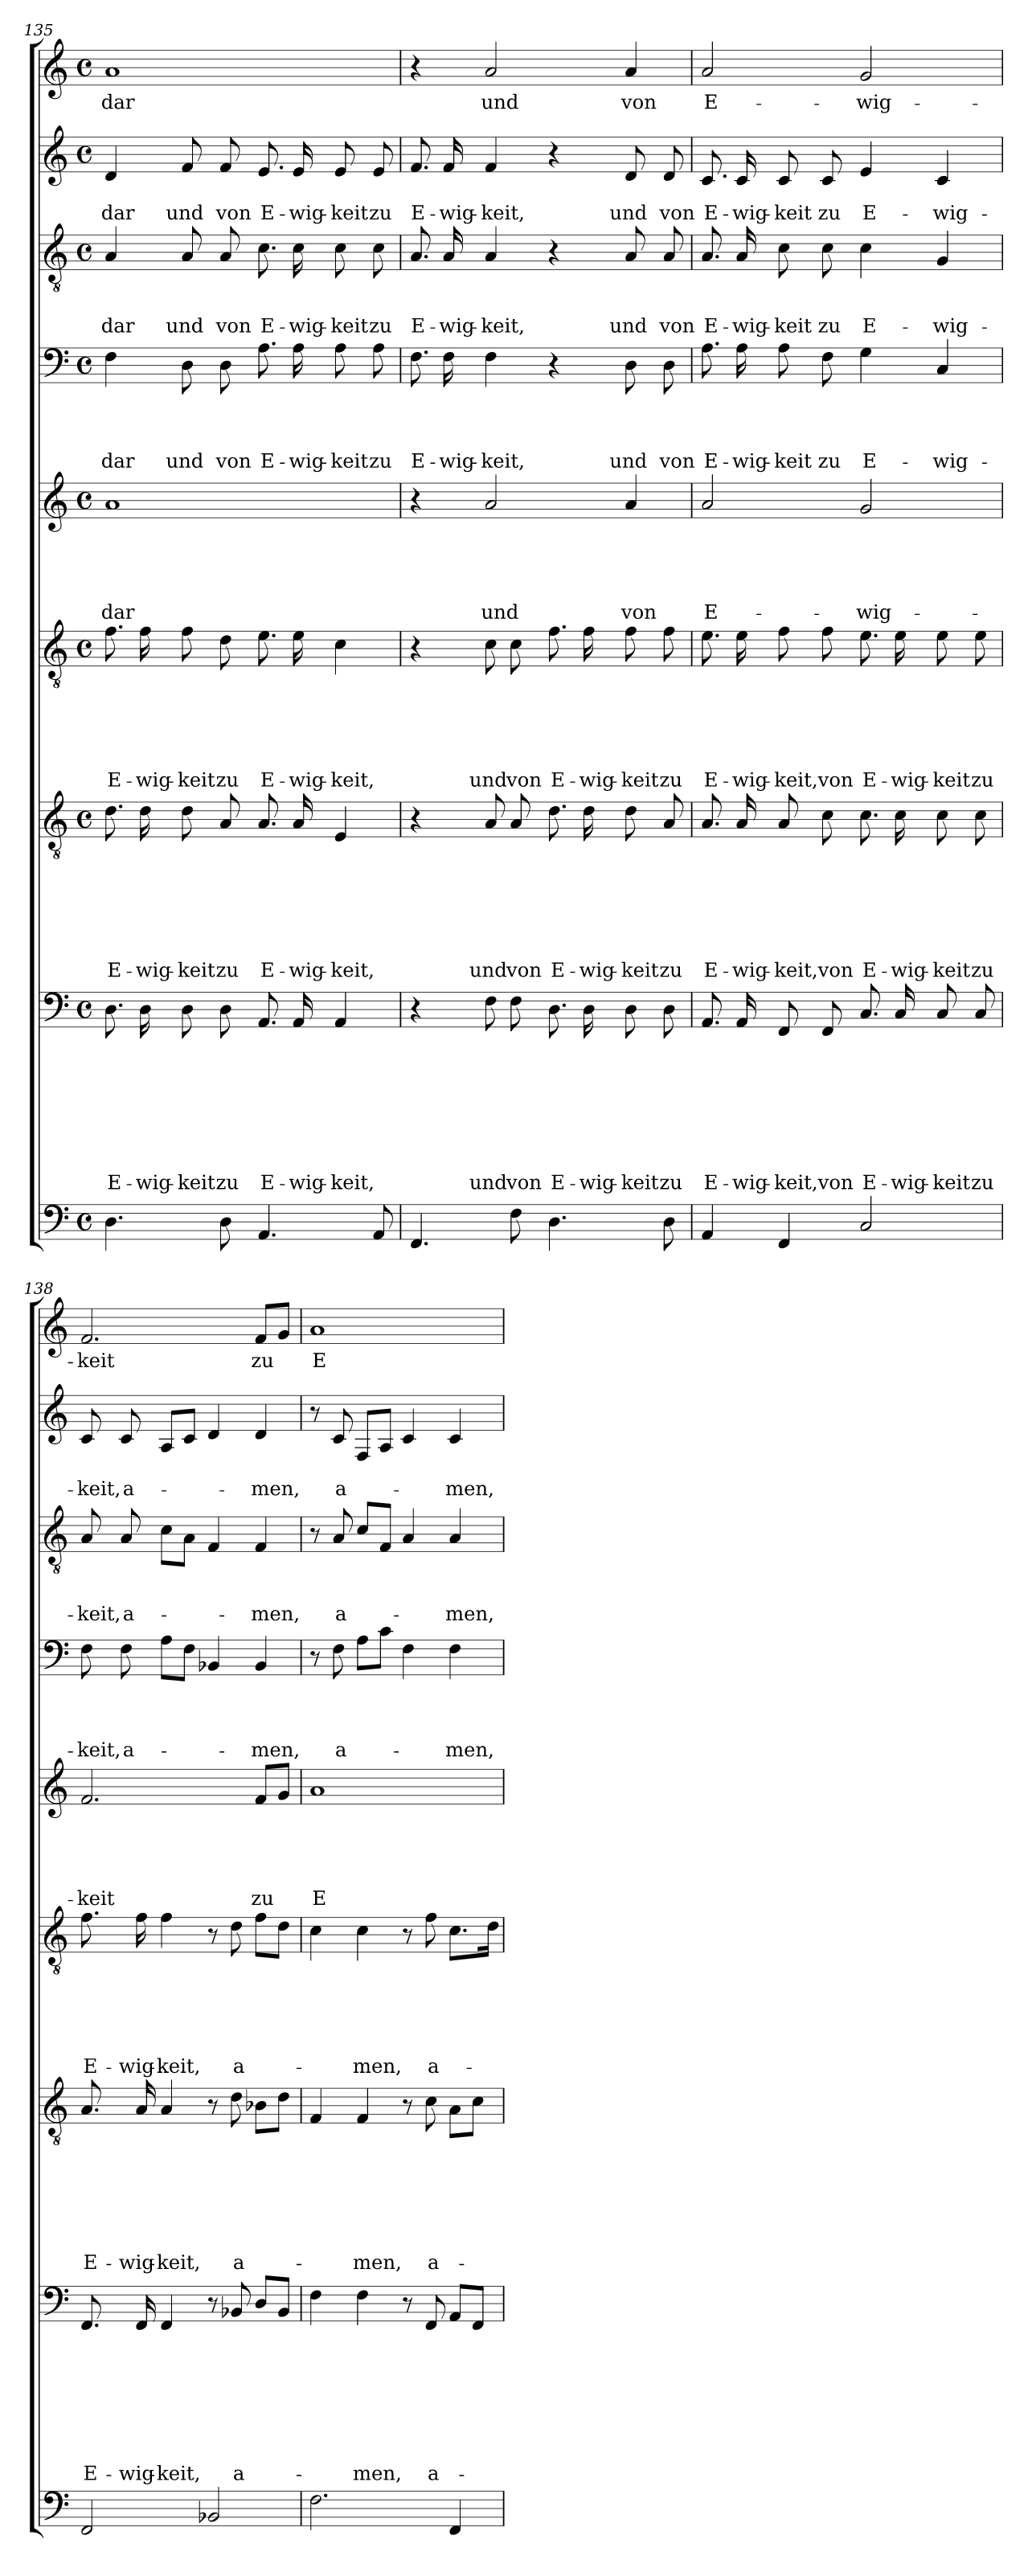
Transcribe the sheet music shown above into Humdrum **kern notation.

**kern	**kern	**text	**text	**text	**text	**text	**text	**text	**text	**kern	**text	**text	**text	**text	**text	**text	**text	**kern	**text	**text	**text	**text	**text	**text	**kern	**text	**text	**text	**text	**text	**kern	**text	**text	**text	**text	**kern	**text	**text	**text	**kern	**text	**text	**kern	**text
*part9	*part8	*part8	*part8	*part8	*part8	*part8	*part8	*part8	*part8	*part7	*part7	*part7	*part7	*part7	*part7	*part7	*part7	*part6	*part6	*part6	*part6	*part6	*part6	*part6	*part5	*part5	*part5	*part5	*part5	*part5	*part4	*part4	*part4	*part4	*part4	*part3	*part3	*part3	*part3	*part2	*part2	*part2	*part1	*part1
*staff9	*staff8	*staff8	*staff8	*staff8	*staff8	*staff8	*staff8	*staff8	*staff8	*staff7	*staff7	*staff7	*staff7	*staff7	*staff7	*staff7	*staff7	*staff6	*staff6	*staff6	*staff6	*staff6	*staff6	*staff6	*staff5	*staff5	*staff5	*staff5	*staff5	*staff5	*staff4	*staff4	*staff4	*staff4	*staff4	*staff3	*staff3	*staff3	*staff3	*staff2	*staff2	*staff2	*staff1	*staff1
*clefF4	*clefF4	*	*	*	*	*	*	*	*	*clefGv2	*	*	*	*	*	*	*	*clefGv2	*	*	*	*	*	*	*clefG2	*	*	*	*	*	*clefF4	*	*	*	*	*clefGv2	*	*	*	*clefG2	*	*	*clefG2	*
*k[]	*k[]	*	*	*	*	*	*	*	*	*k[]	*	*	*	*	*	*	*	*k[]	*	*	*	*	*	*	*k[]	*	*	*	*	*	*k[]	*	*	*	*	*k[]	*	*	*	*k[]	*	*	*k[]	*
*C:	*C:	*	*	*	*	*	*	*	*	*C:	*	*	*	*	*	*	*	*C:	*	*	*	*	*	*	*C:	*	*	*	*	*	*C:	*	*	*	*	*C:	*	*	*	*C:	*	*	*C:	*
*M4/4	*M4/4	*	*	*	*	*	*	*	*	*M4/4	*	*	*	*	*	*	*	*M4/4	*	*	*	*	*	*	*M4/4	*	*	*	*	*	*M4/4	*	*	*	*	*M4/4	*	*	*	*M4/4	*	*	*M4/4	*
*met(c)	*met(c)	*	*	*	*	*	*	*	*	*met(c)	*	*	*	*	*	*	*	*met(c)	*	*	*	*	*	*	*met(c)	*	*	*	*	*	*met(c)	*	*	*	*	*met(c)	*	*	*	*met(c)	*	*	*met(c)	*
=135	=135	=135	=135	=135	=135	=135	=135	=135	=135	=135	=135	=135	=135	=135	=135	=135	=135	=135	=135	=135	=135	=135	=135	=135	=135	=135	=135	=135	=135	=135	=135	=135	=135	=135	=135	=135	=135	=135	=135	=135	=135	=135	=135	=135
!	!	!	!	!	!	!	!	!	!LO:LY:b	!	!	!	!	!	!	!	!LO:LY:b	!	!	!	!	!	!	!LO:LY:b	!	!	!	!	!	!LO:LY:b	!	!	!	!	!LO:LY:b	!	!	!	!LO:LY:b	!	!	!LO:LY:b	!	!LO:LY:b
4.D\	8.D\	.	.	.	.	.	.	.	E-	8.d\	.	.	.	.	.	.	E-	8.f\	.	.	.	.	.	E-	1a	.	.	.	.	-dar	4F\	.	.	.	-dar	4A/	.	.	-dar	4d/	.	-dar	1a	-dar
!	!	!	!	!	!	!	!	!	!LO:LY:b	!	!	!	!	!	!	!	!LO:LY:b	!	!	!	!	!	!	!LO:LY:b	!	!	!	!	!	!	!	!	!	!	!	!	!	!	!	!	!	!	!	!
.	16D\	.	.	.	.	.	.	.	-wig-	16d\	.	.	.	.	.	.	-wig-	16f\	.	.	.	.	.	-wig-	.	.	.	.	.	.	.	.	.	.	.	.	.	.	.	.	.	.	.	.
!	!	!	!	!	!	!	!	!	!LO:LY:b	!	!	!	!	!	!	!	!LO:LY:b	!	!	!	!	!	!	!LO:LY:b	!	!	!	!	!	!	!	!	!	!	!LO:LY:b	!	!	!	!LO:LY:b	!	!	!LO:LY:b	!	!
.	8D\	.	.	.	.	.	.	.	-keit	8d\	.	.	.	.	.	.	-keit	8f\	.	.	.	.	.	-keit	.	.	.	.	.	.	8D\	.	.	.	und	8A/	.	.	und	8f/	.	und	.	.
!	!	!	!	!	!	!	!	!	!LO:LY:b	!	!	!	!	!	!	!	!LO:LY:b	!	!	!	!	!	!	!LO:LY:b	!	!	!	!	!	!	!	!	!	!	!LO:LY:b	!	!	!	!LO:LY:b	!	!	!LO:LY:b	!	!
8D\	8D\	.	.	.	.	.	.	.	zu	8A/	.	.	.	.	.	.	zu	8d\	.	.	.	.	.	zu	.	.	.	.	.	.	8D\	.	.	.	von	8A/	.	.	von	8f/	.	von	.	.
!	!	!	!	!	!	!	!	!	!LO:LY:b	!	!	!	!	!	!	!	!LO:LY:b	!	!	!	!	!	!	!LO:LY:b	!	!	!	!	!	!	!	!	!	!	!LO:LY:b	!	!	!	!LO:LY:b	!	!	!LO:LY:b	!	!
4.AA/	8.AA/	.	.	.	.	.	.	.	E-	8.A/	.	.	.	.	.	.	E-	8.e\	.	.	.	.	.	E-	.	.	.	.	.	.	8.A\	.	.	.	E-	8.c\	.	.	E-	8.e/	.	E-	.	.
!	!	!	!	!	!	!	!	!	!LO:LY:b	!	!	!	!	!	!	!	!LO:LY:b	!	!	!	!	!	!	!LO:LY:b	!	!	!	!	!	!	!	!	!	!	!LO:LY:b	!	!	!	!LO:LY:b	!	!	!LO:LY:b	!	!
.	16AA/	.	.	.	.	.	.	.	-wig-	16A/	.	.	.	.	.	.	-wig-	16e\	.	.	.	.	.	-wig-	.	.	.	.	.	.	16A\	.	.	.	-wig-	16c\	.	.	-wig-	16e/	.	-wig-	.	.
!	!	!	!	!	!	!	!	!	!LO:LY:b	!	!	!	!	!	!	!	!LO:LY:b	!	!	!	!	!	!	!LO:LY:b	!	!	!	!	!	!	!	!	!	!	!LO:LY:b	!	!	!	!LO:LY:b	!	!	!LO:LY:b	!	!
.	4AA/	.	.	.	.	.	.	.	-keit,	4E/	.	.	.	.	.	.	-keit,	4c\	.	.	.	.	.	-keit,	.	.	.	.	.	.	8A\	.	.	.	-keit	8c\	.	.	-keit	8e/	.	-keit	.	.
!	!	!	!	!	!	!	!	!	!	!	!	!	!	!	!	!	!	!	!	!	!	!	!	!	!	!	!	!	!	!	!	!	!	!	!LO:LY:b	!	!	!	!LO:LY:b	!	!	!LO:LY:b	!	!
8AA/	.	.	.	.	.	.	.	.	.	.	.	.	.	.	.	.	.	.	.	.	.	.	.	.	.	.	.	.	.	.	8A\	.	.	.	zu	8c\	.	.	zu	8e/	.	zu	.	.
!!LO:PB:g=z
=136	=136	=136	=136	=136	=136	=136	=136	=136	=136	=136	=136	=136	=136	=136	=136	=136	=136	=136	=136	=136	=136	=136	=136	=136	=136	=136	=136	=136	=136	=136	=136	=136	=136	=136	=136	=136	=136	=136	=136	=136	=136	=136	=136	=136
!	!	!	!	!	!	!	!	!	!	!	!	!	!	!	!	!	!	!	!	!	!	!	!	!	!	!	!	!	!	!	!	!	!	!	!LO:LY:b	!	!	!	!LO:LY:b	!	!	!LO:LY:b	!	!
4.FF/	4r	.	.	.	.	.	.	.	.	4r	.	.	.	.	.	.	.	4r	.	.	.	.	.	.	4r	.	.	.	.	.	8.F\	.	.	.	E-	8.A/	.	.	E-	8.f/	.	E-	4r	.
!	!	!	!	!	!	!	!	!	!	!	!	!	!	!	!	!	!	!	!	!	!	!	!	!	!	!	!	!	!	!	!	!	!	!	!LO:LY:b	!	!	!	!LO:LY:b	!	!	!LO:LY:b	!	!
.	.	.	.	.	.	.	.	.	.	.	.	.	.	.	.	.	.	.	.	.	.	.	.	.	.	.	.	.	.	.	16F\	.	.	.	-wig-	16A/	.	.	-wig-	16f/	.	-wig-	.	.
!	!	!	!	!	!	!	!	!	!LO:LY:b	!	!	!	!	!	!	!	!LO:LY:b	!	!	!	!	!	!	!LO:LY:b	!	!	!	!	!	!LO:LY:b	!	!	!	!	!LO:LY:b	!	!	!	!LO:LY:b	!	!	!LO:LY:b	!	!LO:LY:b
.	8F\	.	.	.	.	.	.	.	und	8A/	.	.	.	.	.	.	und	8c\	.	.	.	.	.	und	2a/	.	.	.	.	und	4F\	.	.	.	-keit,	4A/	.	.	-keit,	4f/	.	-keit,	2a/	und
!	!	!	!	!	!	!	!	!	!LO:LY:b	!	!	!	!	!	!	!	!LO:LY:b	!	!	!	!	!	!	!LO:LY:b	!	!	!	!	!	!	!	!	!	!	!	!	!	!	!	!	!	!	!	!
8F\	8F\	.	.	.	.	.	.	.	von	8A/	.	.	.	.	.	.	von	8c\	.	.	.	.	.	von	.	.	.	.	.	.	.	.	.	.	.	.	.	.	.	.	.	.	.	.
!	!	!	!	!	!	!	!	!	!LO:LY:b	!	!	!	!	!	!	!	!LO:LY:b	!	!	!	!	!	!	!LO:LY:b	!	!	!	!	!	!	!	!	!	!	!	!	!	!	!	!	!	!	!	!
4.D\	8.D\	.	.	.	.	.	.	.	E-	8.d\	.	.	.	.	.	.	E-	8.f\	.	.	.	.	.	E-	.	.	.	.	.	.	4r	.	.	.	.	4r	.	.	.	4r	.	.	.	.
!	!	!	!	!	!	!	!	!	!LO:LY:b	!	!	!	!	!	!	!	!LO:LY:b	!	!	!	!	!	!	!LO:LY:b	!	!	!	!	!	!	!	!	!	!	!	!	!	!	!	!	!	!	!	!
.	16D\	.	.	.	.	.	.	.	-wig-	16d\	.	.	.	.	.	.	-wig-	16f\	.	.	.	.	.	-wig-	.	.	.	.	.	.	.	.	.	.	.	.	.	.	.	.	.	.	.	.
!	!	!	!	!	!	!	!	!	!LO:LY:b	!	!	!	!	!	!	!	!LO:LY:b	!	!	!	!	!	!	!LO:LY:b	!	!	!	!	!	!LO:LY:b	!	!	!	!	!LO:LY:b	!	!	!	!LO:LY:b	!	!	!LO:LY:b	!	!LO:LY:b
.	8D\	.	.	.	.	.	.	.	-keit	8d\	.	.	.	.	.	.	-keit	8f\	.	.	.	.	.	-keit	4a/	.	.	.	.	von	8D\	.	.	.	und	8A/	.	.	und	8d/	.	und	4a/	von
!	!	!	!	!	!	!	!	!	!LO:LY:b	!	!	!	!	!	!	!	!LO:LY:b	!	!	!	!	!	!	!LO:LY:b	!	!	!	!	!	!	!	!	!	!	!LO:LY:b	!	!	!	!LO:LY:b	!	!	!LO:LY:b	!	!
8D\	8D\	.	.	.	.	.	.	.	zu	8A/	.	.	.	.	.	.	zu	8f\	.	.	.	.	.	zu	.	.	.	.	.	.	8D\	.	.	.	von	8A/	.	.	von	8d/	.	von	.	.
=137	=137	=137	=137	=137	=137	=137	=137	=137	=137	=137	=137	=137	=137	=137	=137	=137	=137	=137	=137	=137	=137	=137	=137	=137	=137	=137	=137	=137	=137	=137	=137	=137	=137	=137	=137	=137	=137	=137	=137	=137	=137	=137	=137	=137
!	!	!	!	!	!	!	!	!	!LO:LY:b	!	!	!	!	!	!	!	!LO:LY:b	!	!	!	!	!	!	!LO:LY:b	!	!	!	!	!	!LO:LY:b	!	!	!	!	!LO:LY:b	!	!	!	!LO:LY:b	!	!	!LO:LY:b	!	!LO:LY:b
4AA/	8.AA/	.	.	.	.	.	.	.	E-	8.A/	.	.	.	.	.	.	E-	8.e\	.	.	.	.	.	E-	2a/	.	.	.	.	E-	8.A\	.	.	.	E-	8.A/	.	.	E-	8.c/	.	E-	2a/	E-
!	!	!	!	!	!	!	!	!	!LO:LY:b	!	!	!	!	!	!	!	!LO:LY:b	!	!	!	!	!	!	!LO:LY:b	!	!	!	!	!	!	!	!	!	!	!LO:LY:b	!	!	!	!LO:LY:b	!	!	!LO:LY:b	!	!
.	16AA/	.	.	.	.	.	.	.	-wig-	16A/	.	.	.	.	.	.	-wig-	16e\	.	.	.	.	.	-wig-	.	.	.	.	.	.	16A\	.	.	.	-wig-	16A/	.	.	-wig-	16c/	.	-wig-	.	.
!	!	!	!	!	!	!	!	!	!LO:LY:b	!	!	!	!	!	!	!	!LO:LY:b	!	!	!	!	!	!	!LO:LY:b	!	!	!	!	!	!	!	!	!	!	!LO:LY:b	!	!	!	!LO:LY:b	!	!	!LO:LY:b	!	!
4FF/	8FF/	.	.	.	.	.	.	.	-keit,	8A/	.	.	.	.	.	.	-keit,	8f\	.	.	.	.	.	-keit,	.	.	.	.	.	.	8A\	.	.	.	-keit	8c\	.	.	-keit	8c/	.	-keit	.	.
!	!	!	!	!	!	!	!	!	!LO:LY:b	!	!	!	!	!	!	!	!LO:LY:b	!	!	!	!	!	!	!LO:LY:b	!	!	!	!	!	!	!	!	!	!	!LO:LY:b	!	!	!	!LO:LY:b	!	!	!LO:LY:b	!	!
.	8FF/	.	.	.	.	.	.	.	von	8c\	.	.	.	.	.	.	von	8f\	.	.	.	.	.	von	.	.	.	.	.	.	8F\	.	.	.	zu	8c\	.	.	zu	8c/	.	zu	.	.
!	!	!	!	!	!	!	!	!	!LO:LY:b	!	!	!	!	!	!	!	!LO:LY:b	!	!	!	!	!	!	!LO:LY:b	!	!	!	!	!	!LO:LY:b	!	!	!	!	!LO:LY:b	!	!	!	!LO:LY:b	!	!	!LO:LY:b	!	!LO:LY:b
2C/	8.C/	.	.	.	.	.	.	.	E-	8.c\	.	.	.	.	.	.	E-	8.e\	.	.	.	.	.	E-	2g/	.	.	.	.	-wig-	4G\	.	.	.	E-	4c\	.	.	E-	4e/	.	E-	2g/	-wig-
!	!	!	!	!	!	!	!	!	!LO:LY:b	!	!	!	!	!	!	!	!LO:LY:b	!	!	!	!	!	!	!LO:LY:b	!	!	!	!	!	!	!	!	!	!	!	!	!	!	!	!	!	!	!	!
.	16C/	.	.	.	.	.	.	.	-wig-	16c\	.	.	.	.	.	.	-wig-	16e\	.	.	.	.	.	-wig-	.	.	.	.	.	.	.	.	.	.	.	.	.	.	.	.	.	.	.	.
!	!	!	!	!	!	!	!	!	!LO:LY:b	!	!	!	!	!	!	!	!LO:LY:b	!	!	!	!	!	!	!LO:LY:b	!	!	!	!	!	!	!	!	!	!	!LO:LY:b	!	!	!	!LO:LY:b	!	!	!LO:LY:b	!	!
.	8C/	.	.	.	.	.	.	.	-keit	8c\	.	.	.	.	.	.	-keit	8e\	.	.	.	.	.	-keit	.	.	.	.	.	.	4C/	.	.	.	-wig-	4G/	.	.	-wig-	4c/	.	-wig-	.	.
!	!	!	!	!	!	!	!	!	!LO:LY:b	!	!	!	!	!	!	!	!LO:LY:b	!	!	!	!	!	!	!LO:LY:b	!	!	!	!	!	!	!	!	!	!	!	!	!	!	!	!	!	!	!	!
.	8C/	.	.	.	.	.	.	.	zu	8c\	.	.	.	.	.	.	zu	8e\	.	.	.	.	.	zu	.	.	.	.	.	.	.	.	.	.	.	.	.	.	.	.	.	.	.	.
=138	=138	=138	=138	=138	=138	=138	=138	=138	=138	=138	=138	=138	=138	=138	=138	=138	=138	=138	=138	=138	=138	=138	=138	=138	=138	=138	=138	=138	=138	=138	=138	=138	=138	=138	=138	=138	=138	=138	=138	=138	=138	=138	=138	=138
!	!	!	!	!	!	!	!	!	!LO:LY:b	!	!	!	!	!	!	!	!LO:LY:b	!	!	!	!	!	!	!LO:LY:b	!	!	!	!	!	!LO:LY:b	!	!	!	!	!LO:LY:b	!	!	!	!LO:LY:b	!	!	!LO:LY:b	!	!LO:LY:b
2FF/	8.FF/	.	.	.	.	.	.	.	E-	8.A/	.	.	.	.	.	.	E-	8.f\	.	.	.	.	.	E-	2.f/	.	.	.	.	-keit	8F\	.	.	.	-keit,	8A/	.	.	-keit,	8c/	.	-keit,	2.f/	-keit
!	!	!	!	!	!	!	!	!	!	!	!	!	!	!	!	!	!	!	!	!	!	!	!	!	!	!	!	!	!	!	!	!	!	!	!LO:LY:b	!	!	!	!LO:LY:b	!	!	!LO:LY:b	!	!
.	.	.	.	.	.	.	.	.	.	.	.	.	.	.	.	.	.	.	.	.	.	.	.	.	.	.	.	.	.	.	8F\	.	.	.	a-	8A/	.	.	a-	8c/	.	a-	.	.
!	!	!	!	!	!	!	!	!	!LO:LY:b	!	!	!	!	!	!	!	!LO:LY:b	!	!	!	!	!	!	!LO:LY:b	!	!	!	!	!	!	!	!	!	!	!	!	!	!	!	!	!	!	!	!
.	16FF/	.	.	.	.	.	.	.	-wig-	16A/	.	.	.	.	.	.	-wig-	16f\	.	.	.	.	.	-wig-	.	.	.	.	.	.	.	.	.	.	.	.	.	.	.	.	.	.	.	.
!	!	!	!	!	!	!	!	!	!LO:LY:b	!	!	!	!	!	!	!	!LO:LY:b	!	!	!	!	!	!	!LO:LY:b	!	!	!	!	!	!	!	!	!	!	!	!	!	!	!	!	!	!	!	!
.	4FF/	.	.	.	.	.	.	.	-keit,	4A/	.	.	.	.	.	.	-keit,	4f\	.	.	.	.	.	-keit,	.	.	.	.	.	.	8A\L	.	.	.	.	8c\L	.	.	.	8A/L	.	.	.	.
.	.	.	.	.	.	.	.	.	.	.	.	.	.	.	.	.	.	.	.	.	.	.	.	.	.	.	.	.	.	.	8F\J	.	.	.	.	8A\J	.	.	.	8c/J	.	.	.	.
2BB-X/	8r	.	.	.	.	.	.	.	.	8r	.	.	.	.	.	.	.	8r	.	.	.	.	.	.	.	.	.	.	.	.	4BB-X/	.	.	.	.	4F/	.	.	.	4d/	.	.	.	.
!	!	!	!	!	!	!	!	!	!LO:LY:b	!	!	!	!	!	!	!	!LO:LY:b	!	!	!	!	!	!	!LO:LY:b	!	!	!	!	!	!	!	!	!	!	!	!	!	!	!	!	!	!	!	!
.	8BB-X/	.	.	.	.	.	.	.	a-	8d\	.	.	.	.	.	.	a-	8d\	.	.	.	.	.	a-	.	.	.	.	.	.	.	.	.	.	.	.	.	.	.	.	.	.	.	.
!	!	!	!	!	!	!	!	!	!	!	!	!	!	!	!	!	!	!	!	!	!	!	!	!	!	!	!	!	!	!LO:LY:b	!	!	!	!	!LO:LY:b	!	!	!	!LO:LY:b	!	!	!LO:LY:b	!	!LO:LY:b
.	8D/L	.	.	.	.	.	.	.	.	8B-X\L	.	.	.	.	.	.	.	8f\L	.	.	.	.	.	.	8f/L	.	.	.	.	zu	4BB-/	.	.	.	-men,	4F/	.	.	-men,	4d/	.	-men,	8f/L	zu
.	8BB-/J	.	.	.	.	.	.	.	.	8d\J	.	.	.	.	.	.	.	8d\J	.	.	.	.	.	.	8g/J	.	.	.	.	.	.	.	.	.	.	.	.	.	.	.	.	.	8g/J	.
=139	=139	=139	=139	=139	=139	=139	=139	=139	=139	=139	=139	=139	=139	=139	=139	=139	=139	=139	=139	=139	=139	=139	=139	=139	=139	=139	=139	=139	=139	=139	=139	=139	=139	=139	=139	=139	=139	=139	=139	=139	=139	=139	=139	=139
!	!	!	!	!	!	!	!	!	!	!	!	!	!	!	!	!	!	!	!	!	!	!	!	!	!	!	!	!	!	!LO:LY:b	!	!	!	!	!	!	!	!	!	!	!	!	!	!LO:LY:b
2.F\	4F\	.	.	.	.	.	.	.	.	4F/	.	.	.	.	.	.	.	4c\	.	.	.	.	.	.	1a	.	.	.	.	E-	8r	.	.	.	.	8r	.	.	.	8r	.	.	1a	E-
!	!	!	!	!	!	!	!	!	!	!	!	!	!	!	!	!	!	!	!	!	!	!	!	!	!	!	!	!	!	!	!	!	!	!	!LO:LY:b	!	!	!	!LO:LY:b	!	!	!LO:LY:b	!	!
.	.	.	.	.	.	.	.	.	.	.	.	.	.	.	.	.	.	.	.	.	.	.	.	.	.	.	.	.	.	.	8F\	.	.	.	a-	8A/	.	.	a-	8c/	.	a-	.	.
!	!	!	!	!	!	!	!	!	!LO:LY:b	!	!	!	!	!	!	!	!LO:LY:b	!	!	!	!	!	!	!LO:LY:b	!	!	!	!	!	!	!	!	!	!	!	!	!	!	!	!	!	!	!	!
.	4F\	.	.	.	.	.	.	.	-men,	4F/	.	.	.	.	.	.	-men,	4c\	.	.	.	.	.	-men,	.	.	.	.	.	.	8A\L	.	.	.	.	8c/L	.	.	.	8F/L	.	.	.	.
.	.	.	.	.	.	.	.	.	.	.	.	.	.	.	.	.	.	.	.	.	.	.	.	.	.	.	.	.	.	.	8c\J	.	.	.	.	8F/J	.	.	.	8A/J	.	.	.	.
.	8r	.	.	.	.	.	.	.	.	8r	.	.	.	.	.	.	.	8r	.	.	.	.	.	.	.	.	.	.	.	.	4F\	.	.	.	.	4A/	.	.	.	4c/	.	.	.	.
!	!	!	!	!	!	!	!	!	!LO:LY:b	!	!	!	!	!	!	!	!LO:LY:b	!	!	!	!	!	!	!LO:LY:b	!	!	!	!	!	!	!	!	!	!	!	!	!	!	!	!	!	!	!	!
.	8FF/	.	.	.	.	.	.	.	a-	8c\	.	.	.	.	.	.	a-	8f\	.	.	.	.	.	a-	.	.	.	.	.	.	.	.	.	.	.	.	.	.	.	.	.	.	.	.
!	!	!	!	!	!	!	!	!	!	!	!	!	!	!	!	!	!	!	!	!	!	!	!	!	!	!	!	!	!	!	!	!	!	!	!LO:LY:b	!	!	!	!LO:LY:b	!	!	!LO:LY:b	!	!
4FF/	8AA/L	.	.	.	.	.	.	.	.	8A\L	.	.	.	.	.	.	.	8.c\L	.	.	.	.	.	.	.	.	.	.	.	.	4F\	.	.	.	-men,	4A/	.	.	-men,	4c/	.	-men,	.	.
.	8FF/J	.	.	.	.	.	.	.	.	8c\J	.	.	.	.	.	.	.	.	.	.	.	.	.	.	.	.	.	.	.	.	.	.	.	.	.	.	.	.	.	.	.	.	.	.
.	.	.	.	.	.	.	.	.	.	.	.	.	.	.	.	.	.	16d\Jk	.	.	.	.	.	.	.	.	.	.	.	.	.	.	.	.	.	.	.	.	.	.	.	.	.	.
=	=	=	=	=	=	=	=	=	=	=	=	=	=	=	=	=	=	=	=	=	=	=	=	=	=	=	=	=	=	=	=	=	=	=	=	=	=	=	=	=	=	=	=	=
*-	*-	*-	*-	*-	*-	*-	*-	*-	*-	*-	*-	*-	*-	*-	*-	*-	*-	*-	*-	*-	*-	*-	*-	*-	*-	*-	*-	*-	*-	*-	*-	*-	*-	*-	*-	*-	*-	*-	*-	*-	*-	*-	*-	*-
